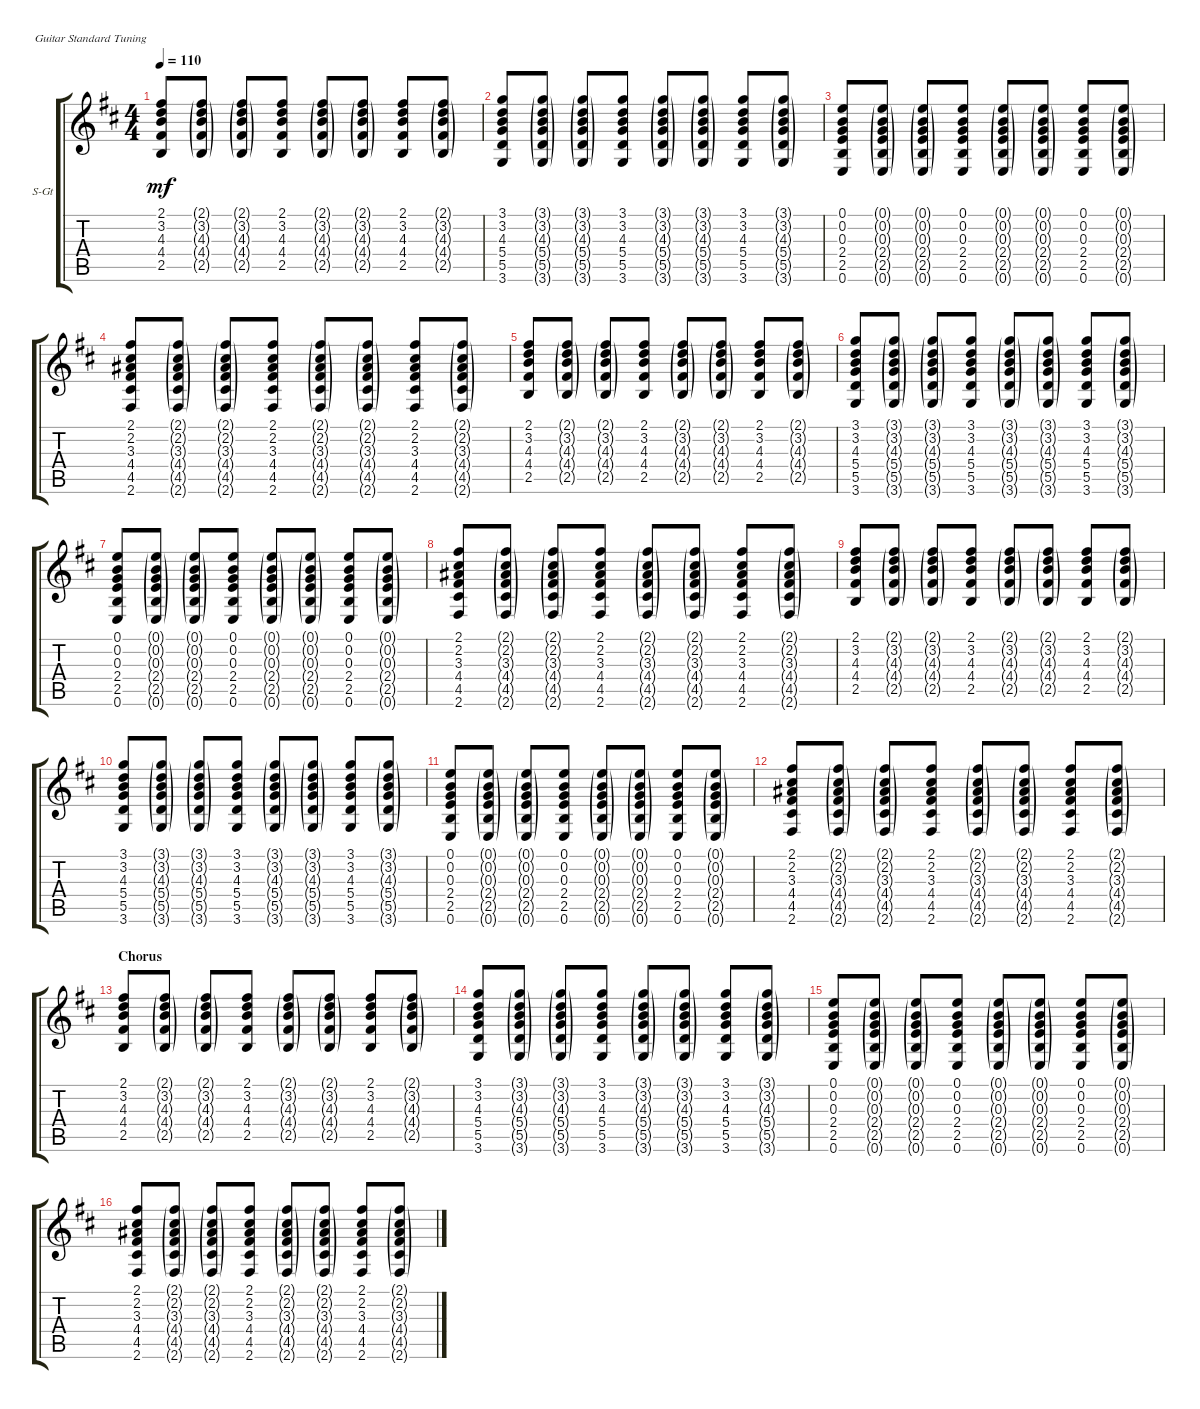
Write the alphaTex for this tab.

\defaultSystemsLayout 4
\bracketExtendMode groupsimilarinstruments
\firstSystemTrackNameOrientation horizontal
\otherSystemsTrackNameOrientation horizontal
\track ("Rhythm Guitar" "S-Gt") {multiBarRest instrument acousticguitarsteel}
\staff {score tabs}
\tuning (E4 B3 G3 D3 A2 E2)
\ts (4 4)
\tempo 110
\clef g2
\ks d
(2.5 4.4 4.3 3.2 2.1).8{dy mf} (2.5{g} 4.4{g} 4.3{g} 3.2{g} 2.1{g}).8 (2.5{g} 4.4{g} 4.3{g} 3.2{g} 2.1{g}).8 (2.5 4.4 4.3 3.2 2.1).8 (2.5{g} 4.4{g} 4.3{g} 3.2{g} 2.1{g}).8 (2.5{g} 4.4{g} 4.3{g} 3.2{g} 2.1{g}).8 (2.5 4.4 4.3 3.2 2.1).8 (2.5{g} 4.4{g} 4.3{g} 3.2{g} 2.1{g}).8 |
(3.6 5.5 5.4 4.3 3.2 3.1).8 (3.6{g} 5.5{g} 5.4{g} 4.3{g} 3.2{g} 3.1{g}).8 (3.6{g} 5.5{g} 5.4{g} 4.3{g} 3.2{g} 3.1{g}).8 (3.6 5.5 5.4 4.3 3.2 3.1).8 (3.6{g} 5.5{g} 5.4{g} 4.3{g} 3.2{g} 3.1{g}).8 (3.6{g} 5.5{g} 5.4{g} 4.3{g} 3.2{g} 3.1{g}).8 (3.6 5.5 5.4 4.3 3.2 3.1).8 (3.6{g} 5.5{g} 5.4{g} 4.3{g} 3.2{g} 3.1{g}).8 |
(0.6 2.5 2.4 0.3 0.2 0.1).8 (0.6{g} 2.5{g} 2.4{g} 0.3{g} 0.2{g} 0.1{g}).8 (0.6{g} 2.5{g} 2.4{g} 0.3{g} 0.2{g} 0.1{g}).8 (0.6 2.5 2.4 0.3 0.2 0.1).8 (0.6{g} 2.5{g} 2.4{g} 0.3{g} 0.2{g} 0.1{g}).8 (0.6{g} 2.5{g} 2.4{g} 0.3{g} 0.2{g} 0.1{g}).8 (0.6 2.5 2.4 0.3 0.2 0.1).8 (0.6{g} 2.5{g} 2.4{g} 0.3{g} 0.2{g} 0.1{g}).8 |
(2.6 4.5 4.4 3.3 2.2 2.1).8 (2.6{g} 4.5{g} 4.4{g} 3.3{g} 2.2{g} 2.1{g}).8 (2.6{g} 4.5{g} 4.4{g} 3.3{g} 2.2{g} 2.1{g}).8 (2.6 4.5 4.4 3.3 2.2 2.1).8 (2.6{g} 4.5{g} 4.4{g} 3.3{g} 2.2{g} 2.1{g}).8 (2.6{g} 4.5{g} 4.4{g} 3.3{g} 2.2{g} 2.1{g}).8 (2.6 4.5 4.4 3.3 2.2 2.1).8 (2.6{g} 4.5{g} 4.4{g} 3.3{g} 2.2{g} 2.1{g}).8 |
(2.5 4.4 4.3 3.2 2.1).8 (2.5{g} 4.4{g} 4.3{g} 3.2{g} 2.1{g}).8 (2.5{g} 4.4{g} 4.3{g} 3.2{g} 2.1{g}).8 (2.5 4.4 4.3 3.2 2.1).8 (2.5{g} 4.4{g} 4.3{g} 3.2{g} 2.1{g}).8 (2.5{g} 4.4{g} 4.3{g} 3.2{g} 2.1{g}).8 (2.5 4.4 4.3 3.2 2.1).8 (2.5{g} 4.4{g} 4.3{g} 3.2{g} 2.1{g}).8 |
(3.6 5.5 5.4 4.3 3.2 3.1).8 (3.6{g} 5.5{g} 5.4{g} 4.3{g} 3.2{g} 3.1{g}).8 (3.6{g} 5.5{g} 5.4{g} 4.3{g} 3.2{g} 3.1{g}).8 (3.6 5.5 5.4 4.3 3.2 3.1).8 (3.6{g} 5.5{g} 5.4{g} 4.3{g} 3.2{g} 3.1{g}).8 (3.6{g} 5.5{g} 5.4{g} 4.3{g} 3.2{g} 3.1{g}).8 (3.6 5.5 5.4 4.3 3.2 3.1).8 (3.6{g} 5.5{g} 5.4{g} 4.3{g} 3.2{g} 3.1{g}).8 |
(0.6 2.5 2.4 0.3 0.2 0.1).8 (0.6{g} 2.5{g} 2.4{g} 0.3{g} 0.2{g} 0.1{g}).8 (0.6{g} 2.5{g} 2.4{g} 0.3{g} 0.2{g} 0.1{g}).8 (0.6 2.5 2.4 0.3 0.2 0.1).8 (0.6{g} 2.5{g} 2.4{g} 0.3{g} 0.2{g} 0.1{g}).8 (0.6{g} 2.5{g} 2.4{g} 0.3{g} 0.2{g} 0.1{g}).8 (0.6 2.5 2.4 0.3 0.2 0.1).8 (0.6{g} 2.5{g} 2.4{g} 0.3{g} 0.2{g} 0.1{g}).8 |
(2.6 4.5 4.4 3.3 2.2 2.1).8 (2.6{g} 4.5{g} 4.4{g} 3.3{g} 2.2{g} 2.1{g}).8 (2.6{g} 4.5{g} 4.4{g} 3.3{g} 2.2{g} 2.1{g}).8 (2.6 4.5 4.4 3.3 2.2 2.1).8 (2.6{g} 4.5{g} 4.4{g} 3.3{g} 2.2{g} 2.1{g}).8 (2.6{g} 4.5{g} 4.4{g} 3.3{g} 2.2{g} 2.1{g}).8 (2.6 4.5 4.4 3.3 2.2 2.1).8 (2.6{g} 4.5{g} 4.4{g} 3.3{g} 2.2{g} 2.1{g}).8 |
(2.5 4.4 4.3 3.2 2.1).8 (2.5{g} 4.4{g} 4.3{g} 3.2{g} 2.1{g}).8 (2.5{g} 4.4{g} 4.3{g} 3.2{g} 2.1{g}).8 (2.5 4.4 4.3 3.2 2.1).8 (2.5{g} 4.4{g} 4.3{g} 3.2{g} 2.1{g}).8 (2.5{g} 4.4{g} 4.3{g} 3.2{g} 2.1{g}).8 (2.5 4.4 4.3 3.2 2.1).8 (2.5{g} 4.4{g} 4.3{g} 3.2{g} 2.1{g}).8 |
(3.6 5.5 5.4 4.3 3.2 3.1).8 (3.6{g} 5.5{g} 5.4{g} 4.3{g} 3.2{g} 3.1{g}).8 (3.6{g} 5.5{g} 5.4{g} 4.3{g} 3.2{g} 3.1{g}).8 (3.6 5.5 5.4 4.3 3.2 3.1).8 (3.6{g} 5.5{g} 5.4{g} 4.3{g} 3.2{g} 3.1{g}).8 (3.6{g} 5.5{g} 5.4{g} 4.3{g} 3.2{g} 3.1{g}).8 (3.6 5.5 5.4 4.3 3.2 3.1).8 (3.6{g} 5.5{g} 5.4{g} 4.3{g} 3.2{g} 3.1{g}).8 |
(0.6 2.5 2.4 0.3 0.2 0.1).8 (0.6{g} 2.5{g} 2.4{g} 0.3{g} 0.2{g} 0.1{g}).8 (0.6{g} 2.5{g} 2.4{g} 0.3{g} 0.2{g} 0.1{g}).8 (0.6 2.5 2.4 0.3 0.2 0.1).8 (0.6{g} 2.5{g} 2.4{g} 0.3{g} 0.2{g} 0.1{g}).8 (0.6{g} 2.5{g} 2.4{g} 0.3{g} 0.2{g} 0.1{g}).8 (0.6 2.5 2.4 0.3 0.2 0.1).8 (0.6{g} 2.5{g} 2.4{g} 0.3{g} 0.2{g} 0.1{g}).8 |
(2.6 4.5 4.4 3.3 2.2 2.1).8 (2.6{g} 4.5{g} 4.4{g} 3.3{g} 2.2{g} 2.1{g}).8 (2.6{g} 4.5{g} 4.4{g} 3.3{g} 2.2{g} 2.1{g}).8 (2.6 4.5 4.4 3.3 2.2 2.1).8 (2.6{g} 4.5{g} 4.4{g} 3.3{g} 2.2{g} 2.1{g}).8 (2.6{g} 4.5{g} 4.4{g} 3.3{g} 2.2{g} 2.1{g}).8 (2.6 4.5 4.4 3.3 2.2 2.1).8 (2.6{g} 4.5{g} 4.4{g} 3.3{g} 2.2{g} 2.1{g}).8 |
\section ("" "Chorus")
(2.5 4.4 4.3 3.2 2.1).8 (2.5{g} 4.4{g} 4.3{g} 3.2{g} 2.1{g}).8 (2.5{g} 4.4{g} 4.3{g} 3.2{g} 2.1{g}).8 (2.5 4.4 4.3 3.2 2.1).8 (2.5{g} 4.4{g} 4.3{g} 3.2{g} 2.1{g}).8 (2.5{g} 4.4{g} 4.3{g} 3.2{g} 2.1{g}).8 (2.5 4.4 4.3 3.2 2.1).8 (2.5{g} 4.4{g} 4.3{g} 3.2{g} 2.1{g}).8 |
(3.6 5.5 5.4 4.3 3.2 3.1).8 (3.6{g} 5.5{g} 5.4{g} 4.3{g} 3.2{g} 3.1{g}).8 (3.6{g} 5.5{g} 5.4{g} 4.3{g} 3.2{g} 3.1{g}).8 (3.6 5.5 5.4 4.3 3.2 3.1).8 (3.6{g} 5.5{g} 5.4{g} 4.3{g} 3.2{g} 3.1{g}).8 (3.6{g} 5.5{g} 5.4{g} 4.3{g} 3.2{g} 3.1{g}).8 (3.6 5.5 5.4 4.3 3.2 3.1).8 (3.6{g} 5.5{g} 5.4{g} 4.3{g} 3.2{g} 3.1{g}).8 |
(0.6 2.5 2.4 0.3 0.2 0.1).8 (0.6{g} 2.5{g} 2.4{g} 0.3{g} 0.2{g} 0.1{g}).8 (0.6{g} 2.5{g} 2.4{g} 0.3{g} 0.2{g} 0.1{g}).8 (0.6 2.5 2.4 0.3 0.2 0.1).8 (0.6{g} 2.5{g} 2.4{g} 0.3{g} 0.2{g} 0.1{g}).8 (0.6{g} 2.5{g} 2.4{g} 0.3{g} 0.2{g} 0.1{g}).8 (0.6 2.5 2.4 0.3 0.2 0.1).8 (0.6{g} 2.5{g} 2.4{g} 0.3{g} 0.2{g} 0.1{g}).8 |
(2.6 4.5 4.4 3.3 2.2 2.1).8 (2.6{g} 4.5{g} 4.4{g} 3.3{g} 2.2{g} 2.1{g}).8 (2.6{g} 4.5{g} 4.4{g} 3.3{g} 2.2{g} 2.1{g}).8 (2.6 4.5 4.4 3.3 2.2 2.1).8 (2.6{g} 4.5{g} 4.4{g} 3.3{g} 2.2{g} 2.1{g}).8 (2.6{g} 4.5{g} 4.4{g} 3.3{g} 2.2{g} 2.1{g}).8 (2.6 4.5 4.4 3.3 2.2 2.1).8 (2.6{g} 4.5{g} 4.4{g} 3.3{g} 2.2{g} 2.1{g}).8
